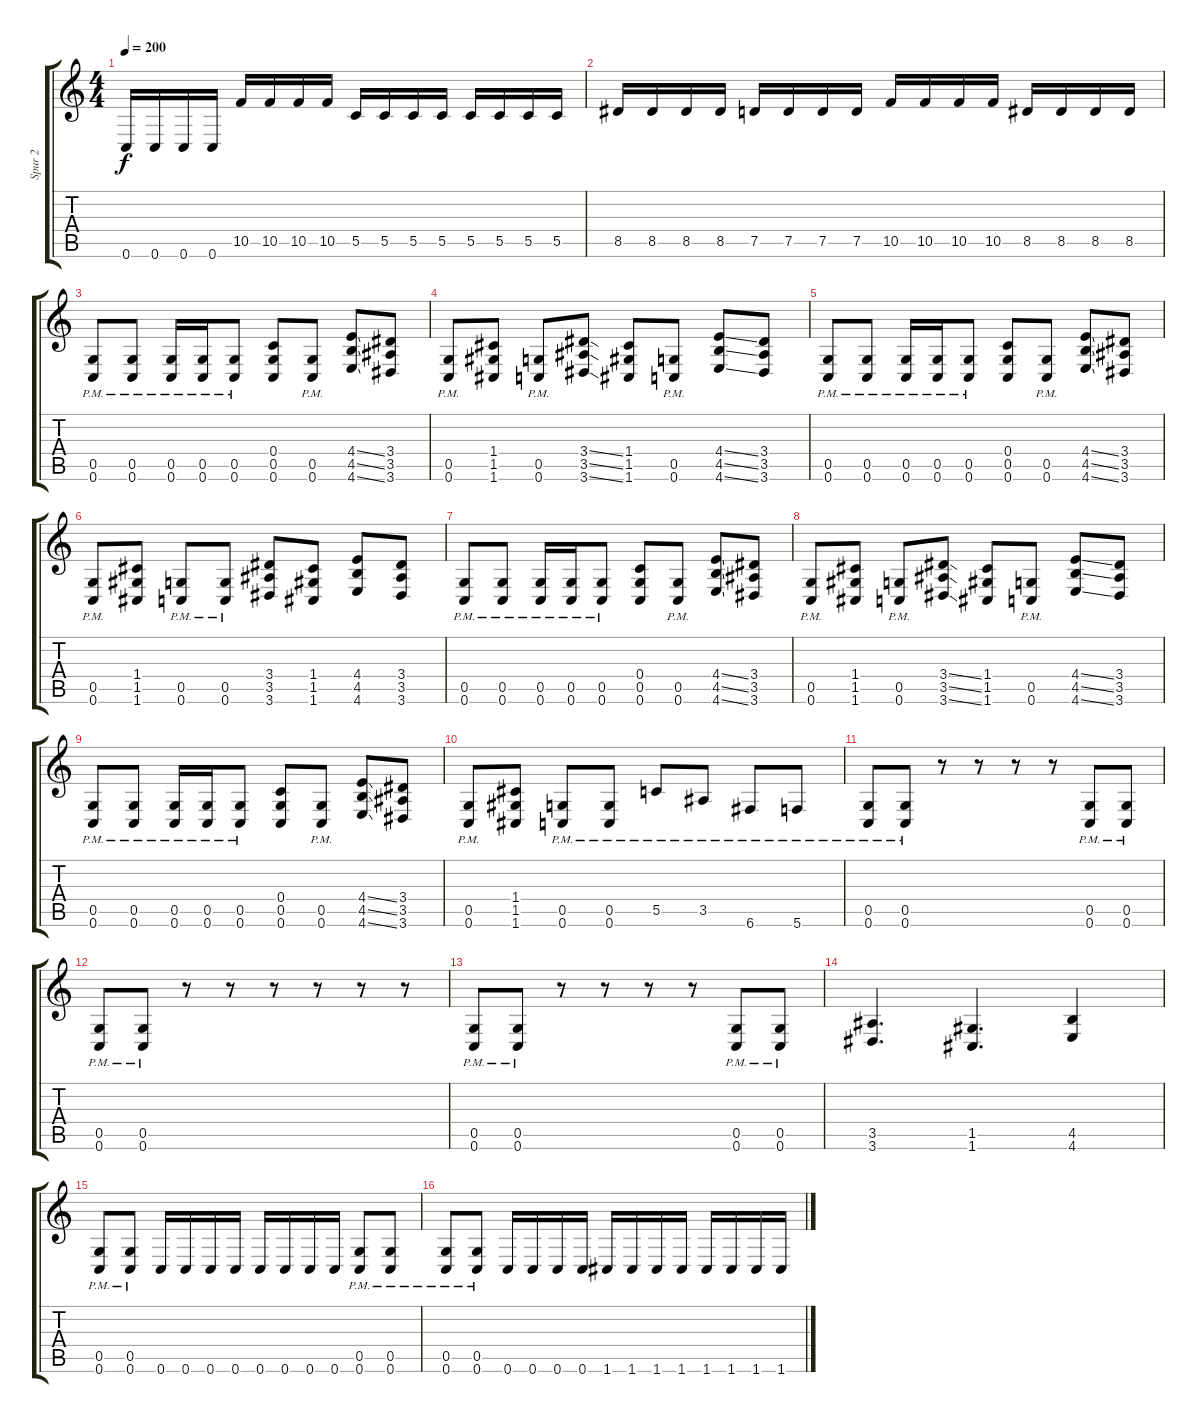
\track ("Spur 2" "Spur 2") {instrument distortionguitar}
\staff {score tabs}
\tuning (D4 A3 F3 C3 G2 C2) {hide}
\ts (4 4)
\tempo 200
\clef g2
\ks c
0.6.16{dy f} 0.6.16 0.6.16 0.6.16 10.5.16 10.5.16 10.5.16 10.5.16 5.5.16 5.5.16 5.5.16 5.5.16 5.5.16 5.5.16 5.5.16 5.5.16 |
8.5.16 8.5.16 8.5.16 8.5.16 7.5.16 7.5.16 7.5.16 7.5.16 10.5.16 10.5.16 10.5.16 10.5.16 8.5.16 8.5.16 8.5.16 8.5.16 |
(0.5{pm} 0.6{pm}).8 (0.5{pm} 0.6{pm}).8 (0.5{pm} 0.6{pm}).16 (0.5{pm} 0.6{pm}).16 (0.5{pm} 0.6{pm}).8 (0.4 0.5 0.6).8 (0.5 0.6{pm}).8 (4.4{ss} 4.5{ss} 4.6{ss}).8 (3.4 3.5 3.6).8 |
(0.5{pm} 0.6).8 (1.4 1.5 1.6).8 (0.5{pm} 0.6).8 (3.4{ss} 3.5{ss} 3.6{ss}).8 (1.4 1.5 1.6).8 (0.5{pm} 0.6).8 (4.4{ss} 4.5{ss} 4.6{ss}).8 (3.4 3.5 3.6).8 |
(0.5{pm} 0.6{pm}).8 (0.5{pm} 0.6{pm}).8 (0.5{pm} 0.6{pm}).16 (0.5{pm} 0.6{pm}).16 (0.5{pm} 0.6{pm}).8 (0.4 0.5 0.6).8 (0.5 0.6{pm}).8 (4.4{ss} 4.5{ss} 4.6{ss}).8 (3.4 3.5 3.6).8 |
(0.5{pm} 0.6).8 (1.4 1.5 1.6).8 (0.5{pm} 0.6).8 (0.5{pm} 0.6{pm}).8 (3.4 3.5 3.6).8 (1.4 1.5 1.6).8 (4.4 4.5 4.6).8 (3.4 3.5 3.6).8 |
(0.5{pm} 0.6{pm}).8 (0.5{pm} 0.6{pm}).8 (0.5{pm} 0.6{pm}).16 (0.5{pm} 0.6{pm}).16 (0.5{pm} 0.6{pm}).8 (0.4 0.5 0.6).8 (0.5 0.6{pm}).8 (4.4{ss} 4.5{ss} 4.6{ss}).8 (3.4 3.5 3.6).8 |
(0.5{pm} 0.6).8 (1.4 1.5 1.6).8 (0.5{pm} 0.6).8 (3.4{ss} 3.5{ss} 3.6{ss}).8 (1.4 1.5 1.6).8 (0.5{pm} 0.6).8 (4.4{ss} 4.5{ss} 4.6{ss}).8 (3.4 3.5 3.6).8 |
(0.5{pm} 0.6{pm}).8 (0.5{pm} 0.6{pm}).8 (0.5{pm} 0.6{pm}).16 (0.5{pm} 0.6{pm}).16 (0.5{pm} 0.6{pm}).8 (0.4 0.5 0.6).8 (0.5 0.6{pm}).8 (4.4{ss} 4.5{ss} 4.6{ss}).8 (3.4 3.5 3.6).8 |
(0.5{pm} 0.6).8 (1.4 1.5 1.6).8 (0.5{pm} 0.6).8 (0.5{pm} 0.6{pm}).8 5.5{pm}.8 3.5{pm}.8 6.6{pm}.8 5.6{pm}.8 |
(0.5{pm} 0.6{pm}).8 (0.5{pm} 0.6{pm}).8 r.8 r.8 r.8 r.8 (0.5{pm} 0.6{pm}).8 (0.5{pm} 0.6{pm}).8 |
(0.5 0.6{pm}).8 (0.5 0.6{pm}).8 r.8 r.8 r.8 r.8 r.8 r.8 |
(0.5{pm} 0.6{pm}).8 (0.5{pm} 0.6{pm}).8 r.8 r.8 r.8 r.8 (0.5{pm} 0.6{pm}).8 (0.5{pm} 0.6{pm}).8 |
(3.5 3.6).4{d} (1.5 1.6).4{d} (4.5 4.6).4 |
(0.5{pm} 0.6{pm}).8 (0.5{pm} 0.6{pm}).8 0.6.16 0.6.16 0.6.16 0.6.16 0.6.16 0.6.16 0.6.16 0.6.16 (0.5{pm} 0.6{pm}).8 (0.5{pm} 0.6{pm}).8 |
(0.5{pm} 0.6{pm}).8 (0.5{pm} 0.6{pm}).8 0.6.16 0.6.16 0.6.16 0.6.16 1.6.16 1.6.16 1.6.16 1.6.16 1.6.16 1.6.16 1.6.16 1.6.16
